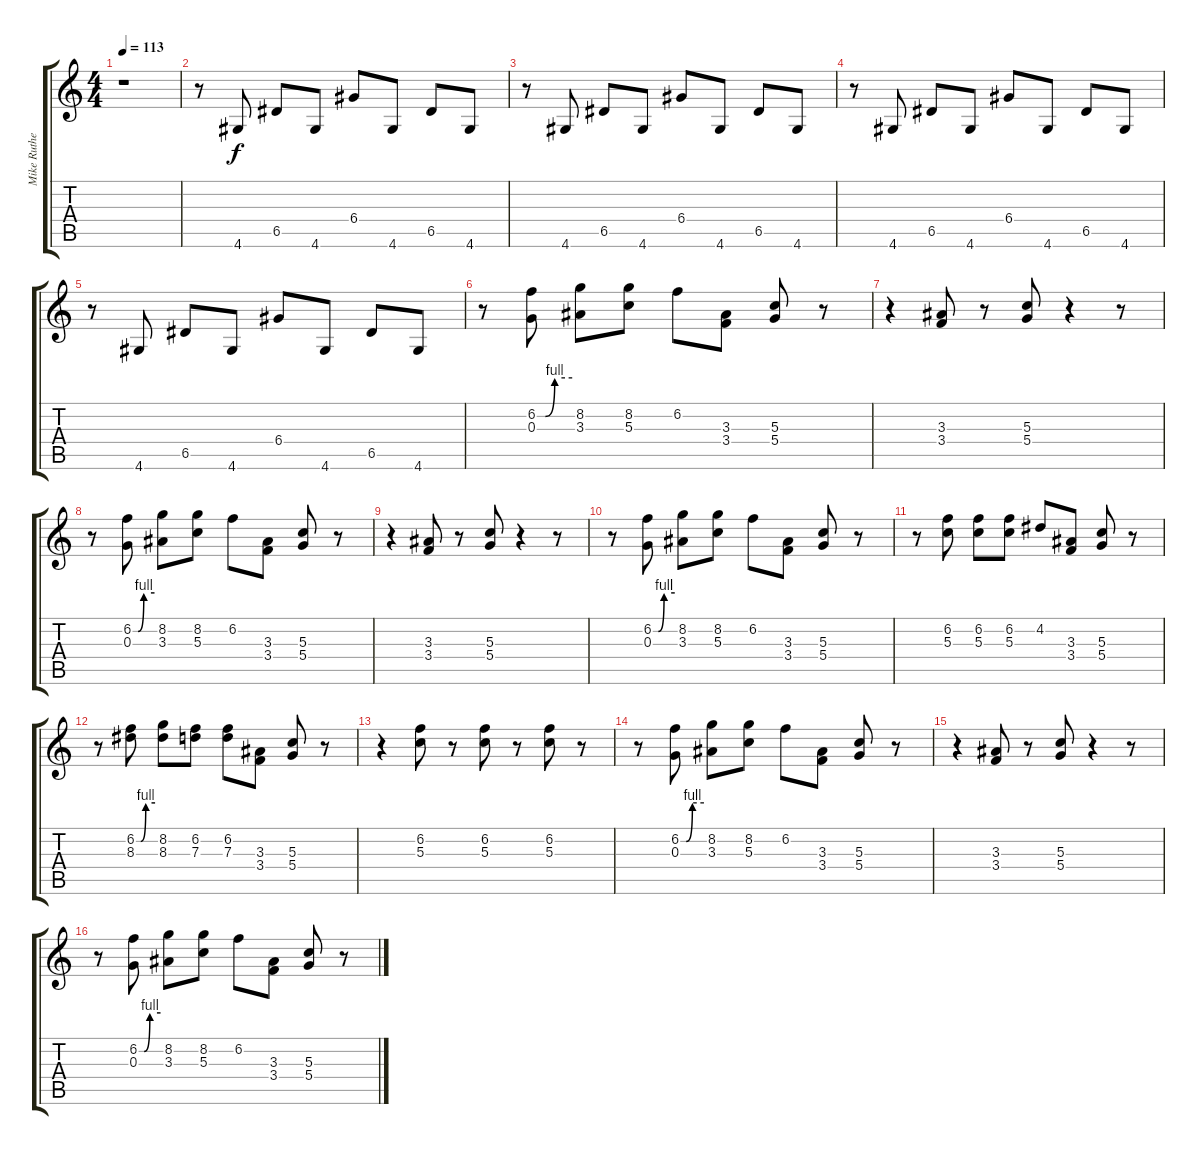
\track ("Mike Rutherford" "Mike Ruthe") {instrument distortionguitar}
\staff {score tabs}
\tuning (E4 B3 G3 D3 A2 E2) {hide}
\ts (4 4)
\tempo 113
\clef g2
\ks c
r.1{dy f} |
r.8 4.6.8 6.5.8 4.6.8 6.4.8 4.6.8 6.5.8 4.6.8 |
r.8 4.6.8 6.5.8 4.6.8 6.4.8 4.6.8 6.5.8 4.6.8 |
r.8 4.6.8 6.5.8 4.6.8 6.4.8 4.6.8 6.5.8 4.6.8 |
r.8 4.6.8 6.5.8 4.6.8 6.4.8 4.6.8 6.5.8 4.6.8 |
r.8 (6.2{be (custom 0 0 14 0 30 4 60 4)} 0.3).8 (8.2 3.3).8 (8.2 5.3).8 6.2.8 (3.3 3.4).8 (5.3 5.4).8 r.8 |
r.4 (3.3 3.4).8 r.8 (5.3 5.4).8 r.4 r.8 |
r.8 (6.2{be (custom 0 0 14 0 30 4 60 4)} 0.3).8 (8.2 3.3).8 (8.2 5.3).8 6.2.8 (3.3 3.4).8 (5.3 5.4).8 r.8 |
r.4 (3.3 3.4).8 r.8 (5.3 5.4).8 r.4 r.8 |
r.8 (6.2{be (custom 0 0 14 0 30 4 60 4)} 0.3).8 (8.2 3.3).8 (8.2 5.3).8 6.2.8 (3.3 3.4).8 (5.3 5.4).8 r.8 |
r.8 (6.2 5.3).8 (6.2 5.3).8 (6.2 5.3).8 4.2.8 (3.3 3.4).8 (5.3 5.4).8 r.8 |
r.8 (6.2{be (custom 0 0 14 0 30 4 60 4)} 8.3).8 (8.2 8.3).8 (6.2 7.3).8 (6.2 7.3).8 (3.3 3.4).8 (5.3 5.4).8 r.8 |
r.4 (6.2 5.3).8 r.8 (6.2 5.3).8 r.8 (6.2 5.3).8 r.8 |
r.8 (6.2{be (custom 0 0 14 0 30 4 60 4)} 0.3).8 (8.2 3.3).8 (8.2 5.3).8 6.2.8 (3.3 3.4).8 (5.3 5.4).8 r.8 |
r.4 (3.3 3.4).8 r.8 (5.3 5.4).8 r.4 r.8 |
r.8 (6.2{be (custom 0 0 14 0 30 4 60 4)} 0.3).8 (8.2 3.3).8 (8.2 5.3).8 6.2.8 (3.3 3.4).8 (5.3 5.4).8 r.8
